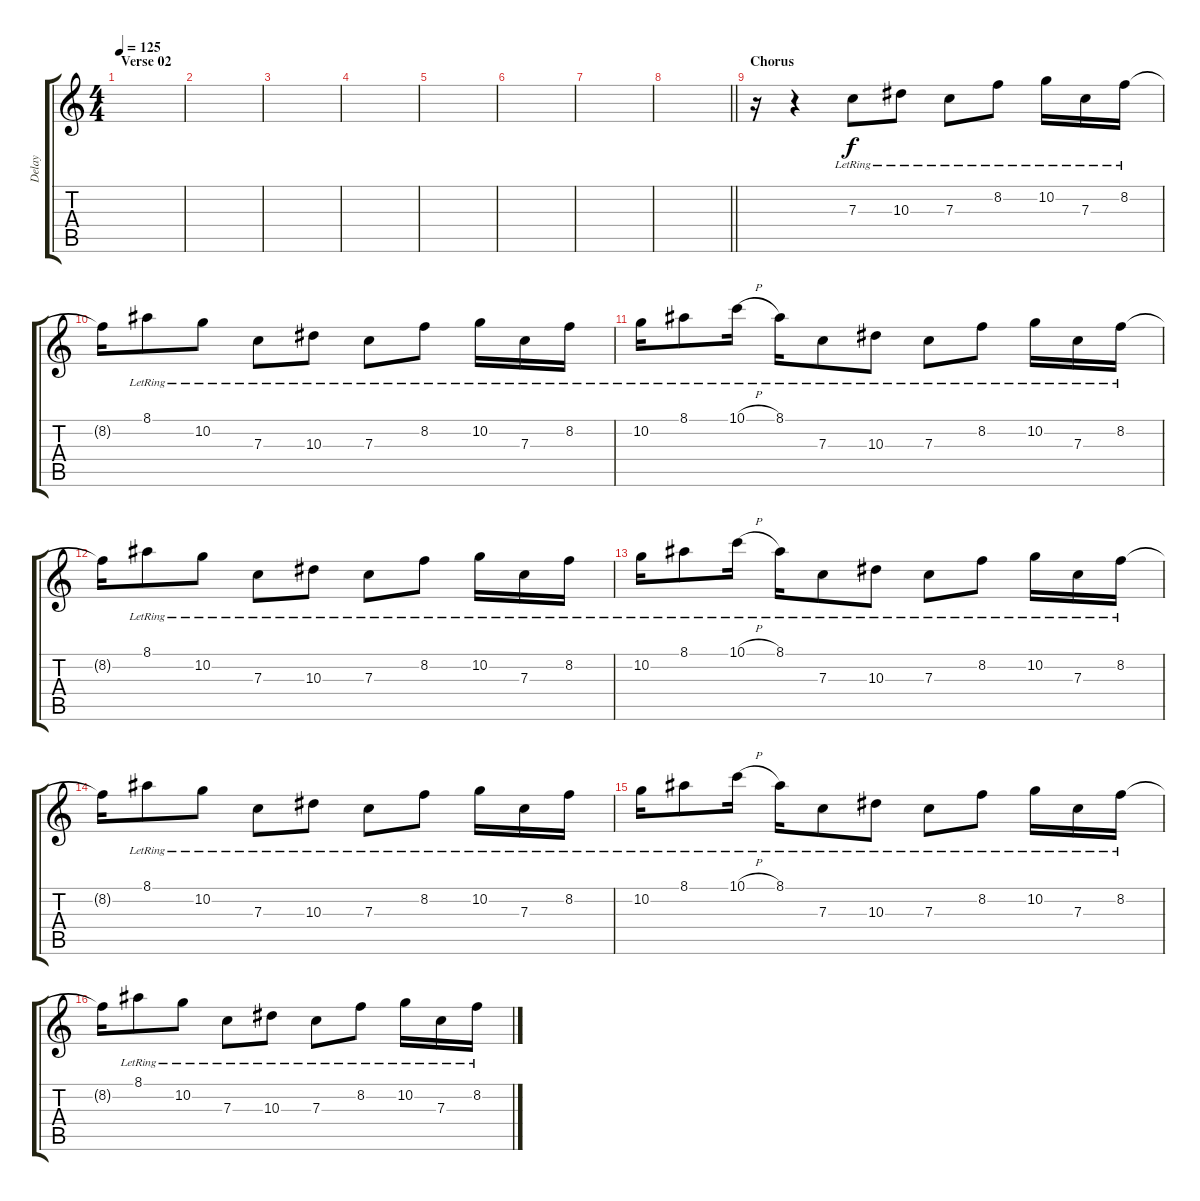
\track ("Delay" "Delay") {instrument electricguitarclean}
\staff {score tabs}
\tuning (D4 A3 F3 C3 G2 C2) {hide}
\ts (4 4)
\section ("" "Verse 02")
\tempo 125
\clef g2
\ks c
|
|
|
|
|
|
|
\barLineRight lightlight
|
\section ("" "Chorus")
r.16 r.4 7.3{lr}.8 10.3{lr}.8 7.3{lr}.8 8.2{lr}.8 10.2{lr}.16 7.3{lr}.16 8.2{lr}.16 |
8.2{t}.16 8.1{lr}.8 10.2{lr}.8 7.3{lr}.8 10.3{lr}.8 7.3{lr}.8 8.2{lr}.8 10.2{lr}.16 7.3{lr}.16 8.2{lr}.16 |
10.2{lr}.16 8.1{lr}.8 10.1{h lr}.16 8.1{lr}.16 7.3{lr}.8 10.3{lr}.8 7.3{lr}.8 8.2{lr}.8 10.2{lr}.16 7.3{lr}.16 8.2{lr}.16 |
8.2{t}.16 8.1{lr}.8 10.2{lr}.8 7.3{lr}.8 10.3{lr}.8 7.3{lr}.8 8.2{lr}.8 10.2{lr}.16 7.3{lr}.16 8.2{lr}.16 |
10.2{lr}.16 8.1{lr}.8 10.1{h lr}.16 8.1{lr}.16 7.3{lr}.8 10.3{lr}.8 7.3{lr}.8 8.2{lr}.8 10.2{lr}.16 7.3{lr}.16 8.2{lr}.16 |
8.2{t}.16 8.1{lr}.8 10.2{lr}.8 7.3{lr}.8 10.3{lr}.8 7.3{lr}.8 8.2{lr}.8 10.2{lr}.16 7.3{lr}.16 8.2{lr}.16 |
10.2{lr}.16 8.1{lr}.8 10.1{h lr}.16 8.1{lr}.16 7.3{lr}.8 10.3{lr}.8 7.3{lr}.8 8.2{lr}.8 10.2{lr}.16 7.3{lr}.16 8.2{lr}.16 |
8.2{t}.16 8.1{lr}.8 10.2{lr}.8 7.3{lr}.8 10.3{lr}.8 7.3{lr}.8 8.2{lr}.8 10.2{lr}.16 7.3{lr}.16 8.2{lr}.16
